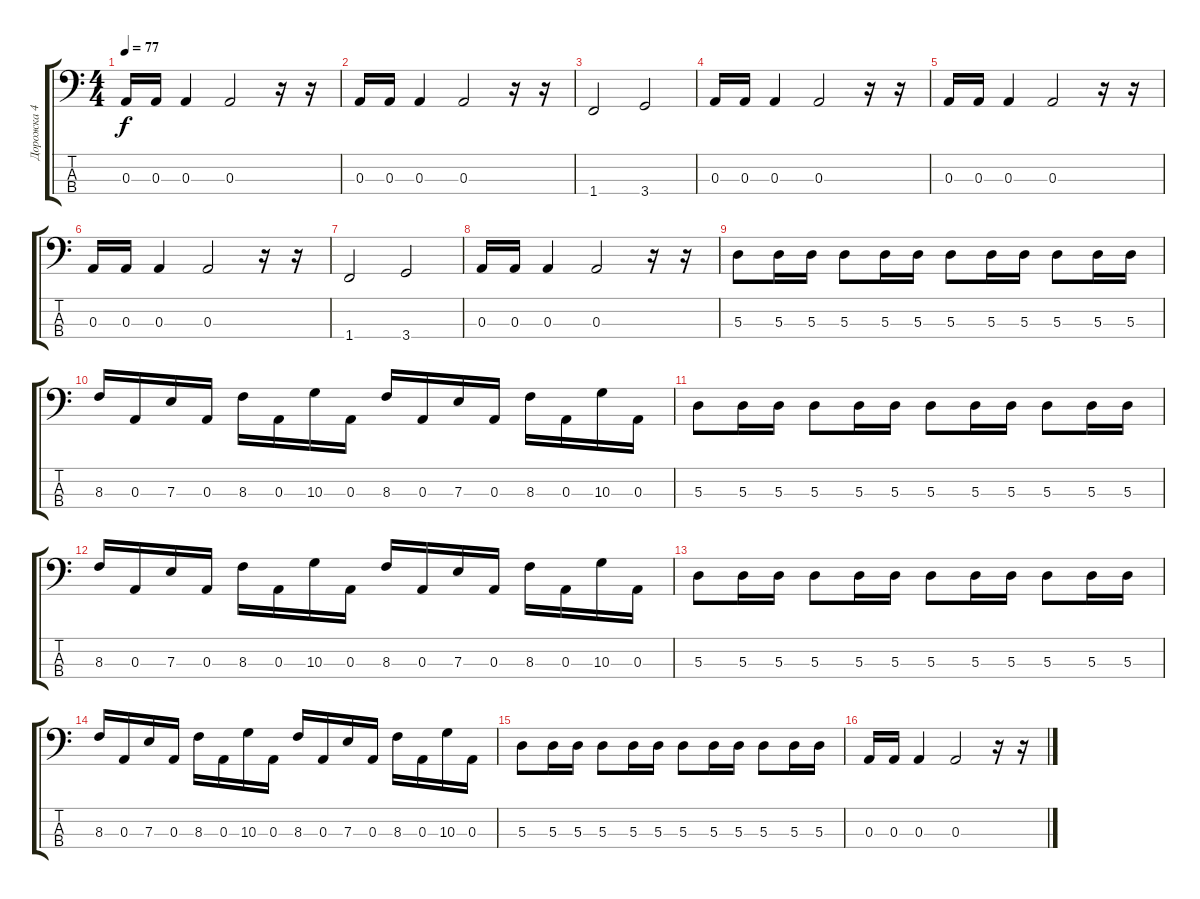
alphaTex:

\track ("Дорожка 4" "Дорожка 4") {instrument acousticguitarnylon}
\staff {score tabs}
\tuning (G2 D2 A1 E1) {hide}
\ts (4 4)
\tempo 77
\clef f4
\ks c
0.3.16{dy f} 0.3.16 0.3.4 0.3.2 r.16 r.16 |
0.3.16 0.3.16 0.3.4 0.3.2 r.16 r.16 |
1.4.2 3.4.2 |
0.3.16 0.3.16 0.3.4 0.3.2 r.16 r.16 |
0.3.16 0.3.16 0.3.4 0.3.2 r.16 r.16 |
0.3.16 0.3.16 0.3.4 0.3.2 r.16 r.16 |
1.4.2 3.4.2 |
0.3.16 0.3.16 0.3.4 0.3.2 r.16 r.16 |
5.3.8 5.3.16 5.3.16 5.3.8 5.3.16 5.3.16 5.3.8 5.3.16 5.3.16 5.3.8 5.3.16 5.3.16 |
8.3.16 0.3.16 7.3.16 0.3.16 8.3.16 0.3.16 10.3.16 0.3.16 8.3.16 0.3.16 7.3.16 0.3.16 8.3.16 0.3.16 10.3.16 0.3.16 |
5.3.8 5.3.16 5.3.16 5.3.8 5.3.16 5.3.16 5.3.8 5.3.16 5.3.16 5.3.8 5.3.16 5.3.16 |
8.3.16 0.3.16 7.3.16 0.3.16 8.3.16 0.3.16 10.3.16 0.3.16 8.3.16 0.3.16 7.3.16 0.3.16 8.3.16 0.3.16 10.3.16 0.3.16 |
5.3.8 5.3.16 5.3.16 5.3.8 5.3.16 5.3.16 5.3.8 5.3.16 5.3.16 5.3.8 5.3.16 5.3.16 |
8.3.16 0.3.16 7.3.16 0.3.16 8.3.16 0.3.16 10.3.16 0.3.16 8.3.16 0.3.16 7.3.16 0.3.16 8.3.16 0.3.16 10.3.16 0.3.16 |
5.3.8 5.3.16 5.3.16 5.3.8 5.3.16 5.3.16 5.3.8 5.3.16 5.3.16 5.3.8 5.3.16 5.3.16 |
0.3.16 0.3.16 0.3.4 0.3.2 r.16 r.16
